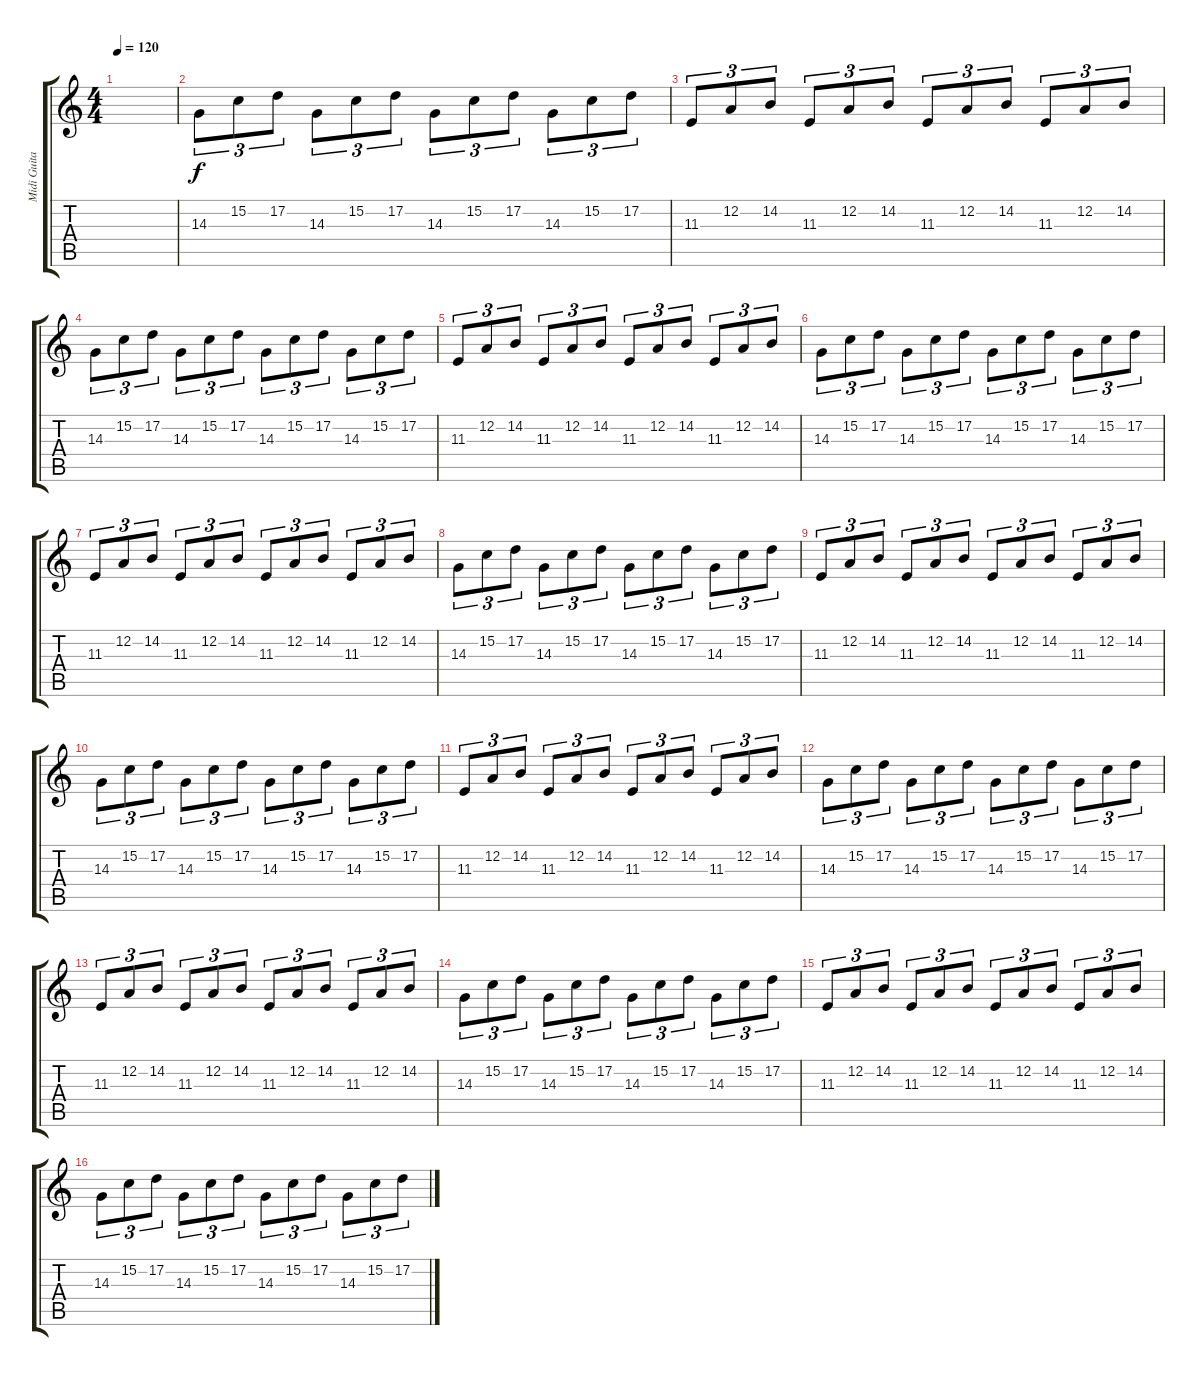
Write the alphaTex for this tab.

\track ("Midi Guitar" "Midi Guita") {instrument pad8sweep}
\staff {score tabs}
\tuning (D4 A3 F3 C3 G2 D2) {hide}
\ts (4 4)
\tempo 120
\clef g2
\ks c
|
14.3.8{tu (3 2)} 15.2.8{tu (3 2)} 17.2.8{tu (3 2)} 14.3.8{tu (3 2)} 15.2.8{tu (3 2)} 17.2.8{tu (3 2)} 14.3.8{tu (3 2)} 15.2.8{tu (3 2)} 17.2.8{tu (3 2)} 14.3.8{tu (3 2)} 15.2.8{tu (3 2)} 17.2.8{tu (3 2)} |
11.3.8{tu (3 2)} 12.2.8{tu (3 2)} 14.2.8{tu (3 2)} 11.3.8{tu (3 2)} 12.2.8{tu (3 2)} 14.2.8{tu (3 2)} 11.3.8{tu (3 2)} 12.2.8{tu (3 2)} 14.2.8{tu (3 2)} 11.3.8{tu (3 2)} 12.2.8{tu (3 2)} 14.2.8{tu (3 2)} |
14.3.8{tu (3 2)} 15.2.8{tu (3 2)} 17.2.8{tu (3 2)} 14.3.8{tu (3 2)} 15.2.8{tu (3 2)} 17.2.8{tu (3 2)} 14.3.8{tu (3 2)} 15.2.8{tu (3 2)} 17.2.8{tu (3 2)} 14.3.8{tu (3 2)} 15.2.8{tu (3 2)} 17.2.8{tu (3 2)} |
11.3.8{tu (3 2)} 12.2.8{tu (3 2)} 14.2.8{tu (3 2)} 11.3.8{tu (3 2)} 12.2.8{tu (3 2)} 14.2.8{tu (3 2)} 11.3.8{tu (3 2)} 12.2.8{tu (3 2)} 14.2.8{tu (3 2)} 11.3.8{tu (3 2)} 12.2.8{tu (3 2)} 14.2.8{tu (3 2)} |
14.3.8{tu (3 2)} 15.2.8{tu (3 2)} 17.2.8{tu (3 2)} 14.3.8{tu (3 2)} 15.2.8{tu (3 2)} 17.2.8{tu (3 2)} 14.3.8{tu (3 2)} 15.2.8{tu (3 2)} 17.2.8{tu (3 2)} 14.3.8{tu (3 2)} 15.2.8{tu (3 2)} 17.2.8{tu (3 2)} |
11.3.8{tu (3 2)} 12.2.8{tu (3 2)} 14.2.8{tu (3 2)} 11.3.8{tu (3 2)} 12.2.8{tu (3 2)} 14.2.8{tu (3 2)} 11.3.8{tu (3 2)} 12.2.8{tu (3 2)} 14.2.8{tu (3 2)} 11.3.8{tu (3 2)} 12.2.8{tu (3 2)} 14.2.8{tu (3 2)} |
14.3.8{tu (3 2)} 15.2.8{tu (3 2)} 17.2.8{tu (3 2)} 14.3.8{tu (3 2)} 15.2.8{tu (3 2)} 17.2.8{tu (3 2)} 14.3.8{tu (3 2)} 15.2.8{tu (3 2)} 17.2.8{tu (3 2)} 14.3.8{tu (3 2)} 15.2.8{tu (3 2)} 17.2.8{tu (3 2)} |
11.3.8{tu (3 2)} 12.2.8{tu (3 2)} 14.2.8{tu (3 2)} 11.3.8{tu (3 2)} 12.2.8{tu (3 2)} 14.2.8{tu (3 2)} 11.3.8{tu (3 2)} 12.2.8{tu (3 2)} 14.2.8{tu (3 2)} 11.3.8{tu (3 2)} 12.2.8{tu (3 2)} 14.2.8{tu (3 2)} |
14.3.8{tu (3 2)} 15.2.8{tu (3 2)} 17.2.8{tu (3 2)} 14.3.8{tu (3 2)} 15.2.8{tu (3 2)} 17.2.8{tu (3 2)} 14.3.8{tu (3 2)} 15.2.8{tu (3 2)} 17.2.8{tu (3 2)} 14.3.8{tu (3 2)} 15.2.8{tu (3 2)} 17.2.8{tu (3 2)} |
11.3.8{tu (3 2)} 12.2.8{tu (3 2)} 14.2.8{tu (3 2)} 11.3.8{tu (3 2)} 12.2.8{tu (3 2)} 14.2.8{tu (3 2)} 11.3.8{tu (3 2)} 12.2.8{tu (3 2)} 14.2.8{tu (3 2)} 11.3.8{tu (3 2)} 12.2.8{tu (3 2)} 14.2.8{tu (3 2)} |
14.3.8{tu (3 2)} 15.2.8{tu (3 2)} 17.2.8{tu (3 2)} 14.3.8{tu (3 2)} 15.2.8{tu (3 2)} 17.2.8{tu (3 2)} 14.3.8{tu (3 2)} 15.2.8{tu (3 2)} 17.2.8{tu (3 2)} 14.3.8{tu (3 2)} 15.2.8{tu (3 2)} 17.2.8{tu (3 2)} |
11.3.8{tu (3 2)} 12.2.8{tu (3 2)} 14.2.8{tu (3 2)} 11.3.8{tu (3 2)} 12.2.8{tu (3 2)} 14.2.8{tu (3 2)} 11.3.8{tu (3 2)} 12.2.8{tu (3 2)} 14.2.8{tu (3 2)} 11.3.8{tu (3 2)} 12.2.8{tu (3 2)} 14.2.8{tu (3 2)} |
14.3.8{tu (3 2)} 15.2.8{tu (3 2)} 17.2.8{tu (3 2)} 14.3.8{tu (3 2)} 15.2.8{tu (3 2)} 17.2.8{tu (3 2)} 14.3.8{tu (3 2)} 15.2.8{tu (3 2)} 17.2.8{tu (3 2)} 14.3.8{tu (3 2)} 15.2.8{tu (3 2)} 17.2.8{tu (3 2)} |
11.3.8{tu (3 2)} 12.2.8{tu (3 2)} 14.2.8{tu (3 2)} 11.3.8{tu (3 2)} 12.2.8{tu (3 2)} 14.2.8{tu (3 2)} 11.3.8{tu (3 2)} 12.2.8{tu (3 2)} 14.2.8{tu (3 2)} 11.3.8{tu (3 2)} 12.2.8{tu (3 2)} 14.2.8{tu (3 2)} |
14.3.8{tu (3 2)} 15.2.8{tu (3 2)} 17.2.8{tu (3 2)} 14.3.8{tu (3 2)} 15.2.8{tu (3 2)} 17.2.8{tu (3 2)} 14.3.8{tu (3 2)} 15.2.8{tu (3 2)} 17.2.8{tu (3 2)} 14.3.8{tu (3 2)} 15.2.8{tu (3 2)} 17.2.8{tu (3 2)}
